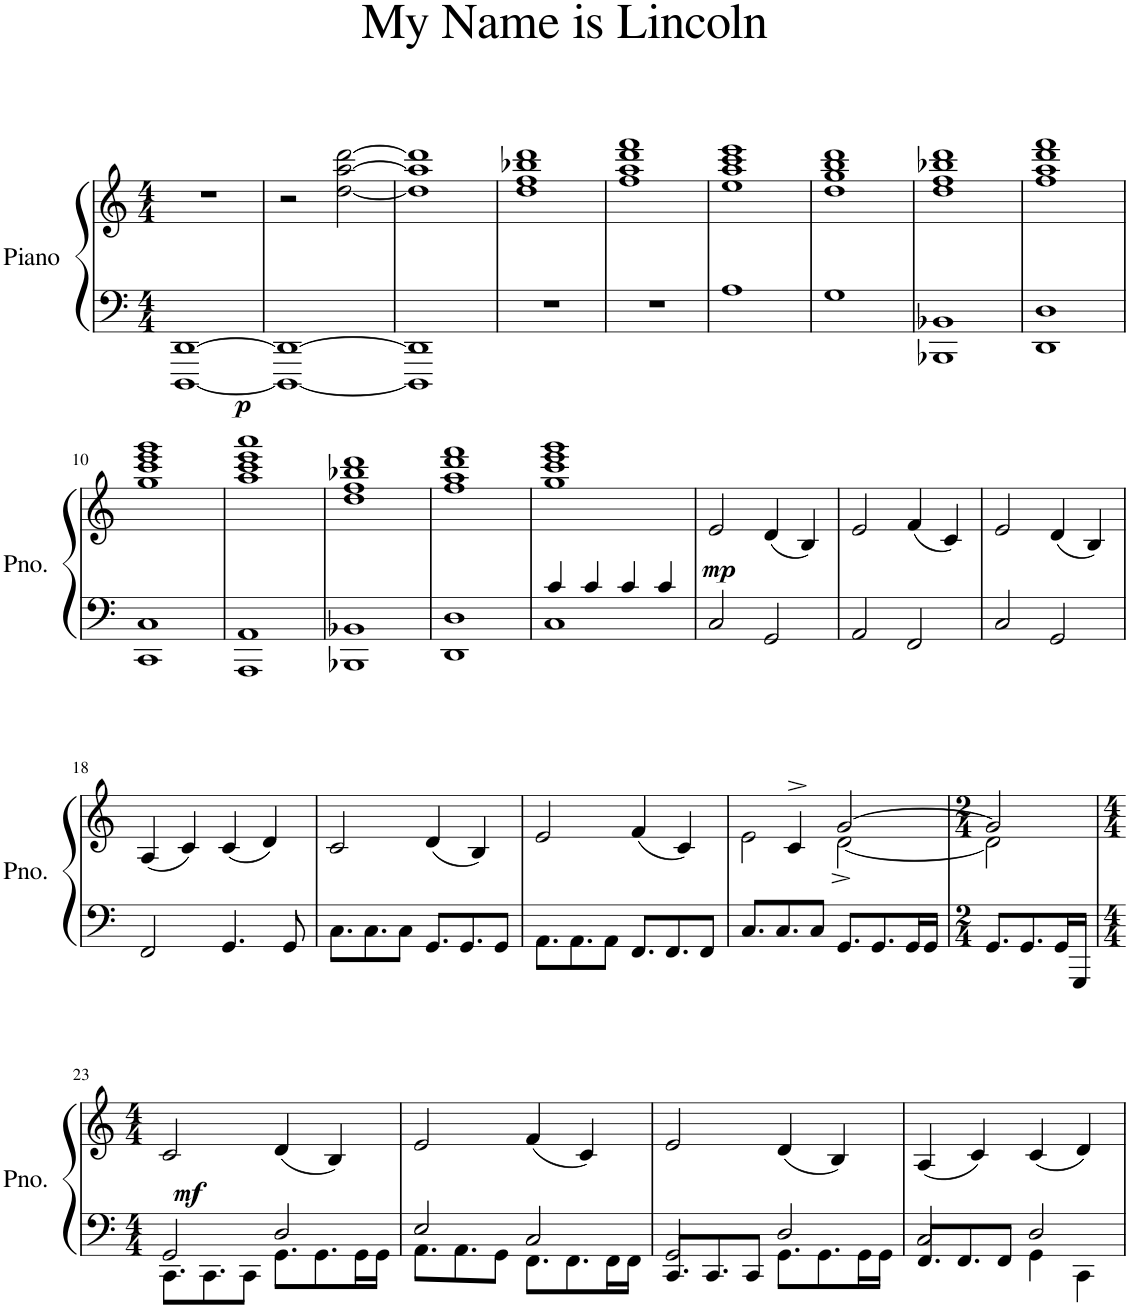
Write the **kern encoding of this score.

**kern	**kern	**dynam
*part1	*part1	*part1
*staff2	*staff1	*staff1/2
*I"Piano	*	*
*I'Pno.	*	*
*clefF4	*clefG2	*
*k[]	*k[]	*
*M4/4	*M4/4	*
=1	=1	=1
!	!	!LO:DY:b=2
[1DDD [1DD	1r	p
=2	=2	=2
1DDD_ 1DD_	2r	.
.	[2dd\ [2aa\ [2ddd\	.
=3	=3	=3
1DDD] 1DD]	1dd] 1aa] 1ddd]	.
=4	=4	=4
1r	1dd 1ff 1bb-X 1ddd	.
=5	=5	=5
1r	1ff 1aa 1ddd 1fff	.
=6	=6	=6
1A	1ee 1aa 1ccc 1eee	.
=7	=7	=7
1G	1dd 1gg 1bb 1ddd	.
=8	=8	=8
1BBB-X 1BB-X	1dd 1ff 1bb-X 1ddd	.
=9	=9	=9
1DD 1D	1ff 1aa 1ddd 1fff	.
!!LO:LB:g=z
=10	=10	=10
1CC 1C	1gg 1ccc 1eee 1ggg	.
=11	=11	=11
1AAA 1AA	1aa 1ccc 1eee 1aaa	.
=12	=12	=12
1BBB-X 1BB-X	1dd 1ff 1bb-X 1ddd	.
=13	=13	=13
1DD 1D	1ff 1aa 1ddd 1fff	.
=14	=14	=14
*^	*	*
1C	4c/	1gg 1ccc 1eee 1ggg	.
.	4c/	.	.
.	4c/	.	.
.	4c/	.	.
=15	=15	=15	=15
!	!	!	!LO:DY:b
*v	*v	*	*
2C/	2e/	mp
2GG/	(4d/	.
.	4B/)	.
=16	=16	=16
2AA/	2e/	.
2FF/	(4f/	.
.	4c/)	.
=17	=17	=17
2C/	2e/	.
2GG/	(4d/	.
.	4B/)	.
!!LO:LB:g=z
=18	=18	=18
2FF/	(4A/	.
.	4c/)	.
4.GG/	(4c/	.
.	4d/)	.
8GG/	.	.
=19	=19	=19
8.C\L	2c/	.
8.C\	.	.
8C\J	.	.
8.GG/L	(4d/	.
8.GG/	.	.
.	4B/)	.
8GG/J	.	.
=20	=20	=20
8.AA\L	2e/	.
8.AA\	.	.
8AA\J	.	.
8.FF/L	(4f/	.
8.FF/	.	.
.	4c/)	.
8FF/J	.	.
=21	=21	=21
*	*^	*
8.C/L	2e\	4ryy	.
8.C/	.	.	.
.	.	4c^/	.
8C/J	.	.	.
8.GG/L	[2d^\	[2g/	.
8.GG/	.	.	.
16GG/L	.	.	.
16GG/JJ	.	.	.
=22	=22	=22	=22
*M2/4	*M2/4	*	*
8.GG/L	2d\]	2g/]	.
8.GG/	.	.	.
16GG/L	.	.	.
16GGG/JJ	.	.	.
*	*v	*v	*
!!LO:LB:g=z
=23	=23	=23
*M4/4	*M4/4	*
*^	*	*
!	!	!	!LO:DY:b
8.CC\L	2GG/	2c/	mf
8.CC\	.	.	.
8CC\J	.	.	.
8.GG\L	2D/	(4d/	.
8.GG\	.	.	.
.	.	4B/)	.
16GG\L	.	.	.
16GG\JJ	.	.	.
=24	=24	=24	=24
8.AA\L	2E/	2e/	.
8.AA\	.	.	.
8GG\J	.	.	.
8.FF\L	2C/	(4f/	.
8.FF\	.	.	.
.	.	4c/)	.
16FF\L	.	.	.
16FF\JJ	.	.	.
=25	=25	=25	=25
8.CC/L	2GG/	2e/	.
8.CC/	.	.	.
8CC/J	.	.	.
8.GG\L	2D/	(4d/	.
8.GG\	.	.	.
.	.	4B/)	.
16GG\L	.	.	.
16GG\JJ	.	.	.
=26	=26	=26	=26
8.FF/L	2C/	(4A/	.
8.FF/	.	.	.
.	.	4c/)	.
8FF/J	.	.	.
4GG\	2D/	(4c/	.
4CC\	.	4d/)	.
*v	*v	*	*
=	=	=
*-	*-	*-
